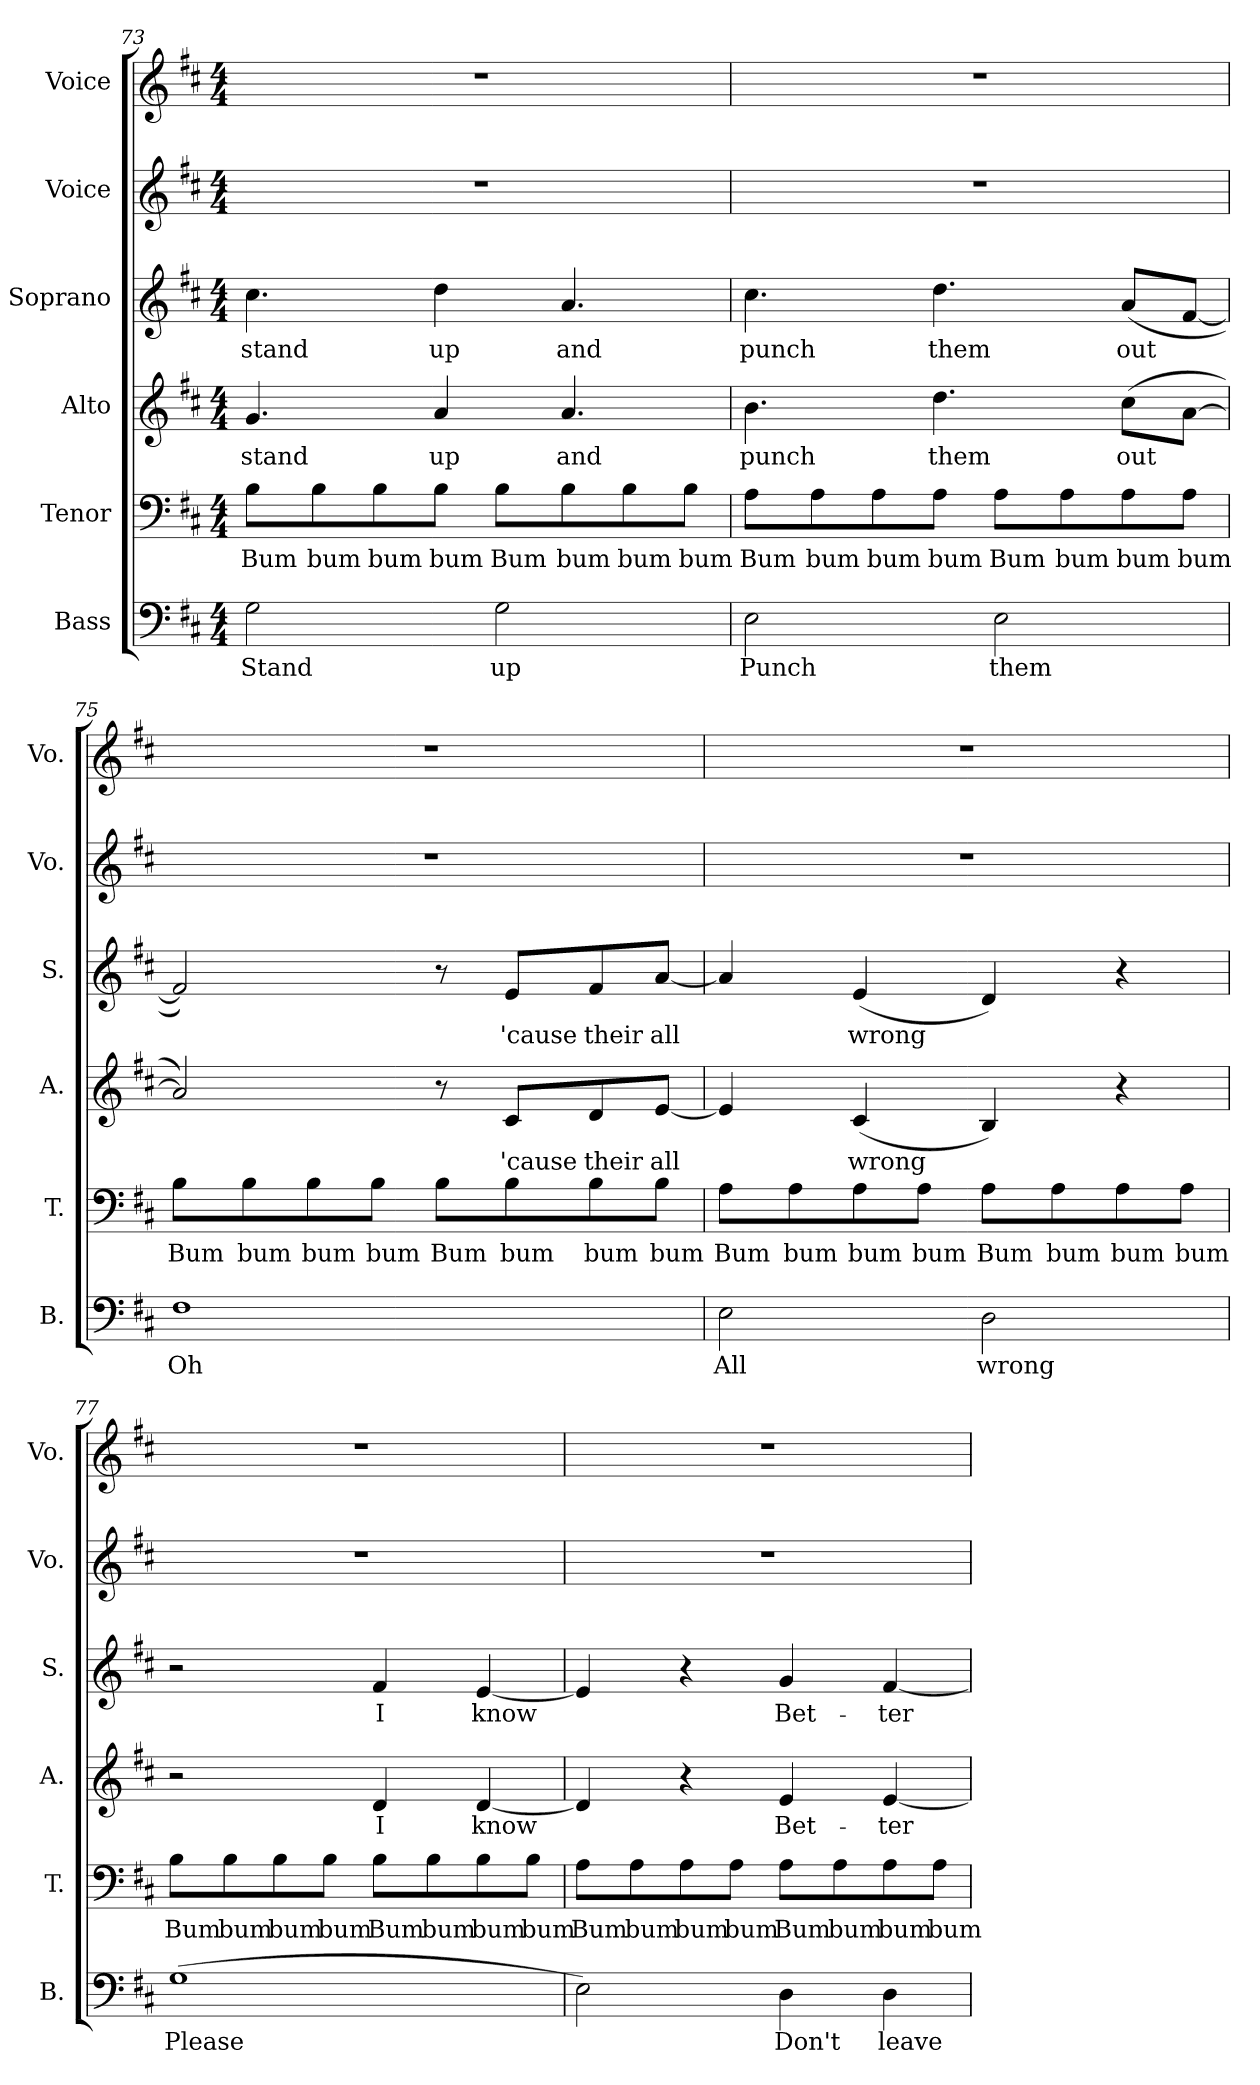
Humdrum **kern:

**kern	**text	**kern	**text	**kern	**text	**kern	**text	**kern	**kern
*part6	*part6	*part5	*part5	*part4	*part4	*part3	*part3	*part2	*part1
*staff6	*staff6	*staff5	*staff5	*staff4	*staff4	*staff3	*staff3	*staff2	*staff1
*I"Bass	*	*I"Tenor	*	*I"Alto	*	*I"Soprano	*	*I"Voice	*I"Voice
*I'B.	*	*I'T.	*	*I'A.	*	*I'S.	*	*I'Vo.	*I'Vo.
*clefF4	*	*clefF4	*	*clefG2	*	*clefG2	*	*clefG2	*clefG2
*k[f#c#]	*	*k[f#c#]	*	*k[f#c#]	*	*k[f#c#]	*	*k[f#c#]	*k[f#c#]
*M4/4	*	*M4/4	*	*M4/4	*	*M4/4	*	*M4/4	*M4/4
=73	=73	=73	=73	=73	=73	=73	=73	=73	=73
2G\	Stand	8B\L	Bum	4.g/	stand	4.cc#\	stand	1r	1r
.	.	8B\	bum	.	.	.	.	.	.
.	.	8B\	bum	.	.	.	.	.	.
.	.	8B\J	bum	4a/	up	4dd\	up	.	.
2G\	up	8B\L	Bum	.	.	.	.	.	.
.	.	8B\	bum	4.a/	and	4.a/	and	.	.
.	.	8B\	bum	.	.	.	.	.	.
.	.	8B\J	bum	.	.	.	.	.	.
!!LO:PB:g=z
=74	=74	=74	=74	=74	=74	=74	=74	=74	=74
2E\	Punch	8A\L	Bum	4.b\	punch	4.cc#\	punch	1r	1r
.	.	8A\	bum	.	.	.	.	.	.
.	.	8A\	bum	.	.	.	.	.	.
.	.	8A\J	bum	4.dd\	them	4.dd\	them	.	.
2E\	them	8A\L	Bum	.	.	.	.	.	.
.	.	8A\	bum	.	.	.	.	.	.
.	.	8A\	bum	(8cc#\L	out	(8a/L	out	.	.
.	.	8A\J	bum	[8a\J	.	[8f#/J	.	.	.
=75	=75	=75	=75	=75	=75	=75	=75	=75	=75
1F#	Oh	8B\L	Bum	2a/])	.	2f#/])	.	1r	1r
.	.	8B\	bum	.	.	.	.	.	.
.	.	8B\	bum	.	.	.	.	.	.
.	.	8B\J	bum	.	.	.	.	.	.
.	.	8B\L	Bum	8r	.	8r	.	.	.
.	.	8B\	bum	8c#/L	'cause	8e/L	'cause	.	.
.	.	8B\	bum	8d/	their	8f#/	their	.	.
.	.	8B\J	bum	[8e/J	all	[8a/J	all	.	.
!!LO:LB:g=z
=76	=76	=76	=76	=76	=76	=76	=76	=76	=76
2E\	All	8A\L	Bum	4e/]	.	4a/]	.	1r	1r
.	.	8A\	bum	.	.	.	.	.	.
.	.	8A\	bum	(4c#/	wrong	(4e/	wrong	.	.
.	.	8A\J	bum	.	.	.	.	.	.
2D\	wrong	8A\L	Bum	4B/)	.	4d/)	.	.	.
.	.	8A\	bum	.	.	.	.	.	.
.	.	8A\	bum	4r	.	4r	.	.	.
.	.	8A\J	bum	.	.	.	.	.	.
=77	=77	=77	=77	=77	=77	=77	=77	=77	=77
(1G	Please	8B\L	Bum	2r	.	2r	.	1r	1r
.	.	8B\	bum	.	.	.	.	.	.
.	.	8B\	bum	.	.	.	.	.	.
.	.	8B\J	bum	.	.	.	.	.	.
.	.	8B\L	Bum	4d/	I	4f#/	I	.	.
.	.	8B\	bum	.	.	.	.	.	.
.	.	8B\	bum	[4d/	know	[4e/	know	.	.
.	.	8B\J	bum	.	.	.	.	.	.
!!LO:PB:g=z
=78	=78	=78	=78	=78	=78	=78	=78	=78	=78
2E\)	.	8A\L	Bum	4d/]	.	4e/]	.	1r	1r
.	.	8A\	bum	.	.	.	.	.	.
.	.	8A\	bum	4r	.	4r	.	.	.
.	.	8A\J	bum	.	.	.	.	.	.
4D\	Don't	8A\L	Bum	4e/	Bet-	4g/	Bet-	.	.
.	.	8A\	bum	.	.	.	.	.	.
4D\	leave	8A\	bum	[4e/	-ter	[4f#/	-ter	.	.
.	.	8A\J	bum	.	.	.	.	.	.
=	=	=	=	=	=	=	=	=	=
*-	*-	*-	*-	*-	*-	*-	*-	*-	*-
